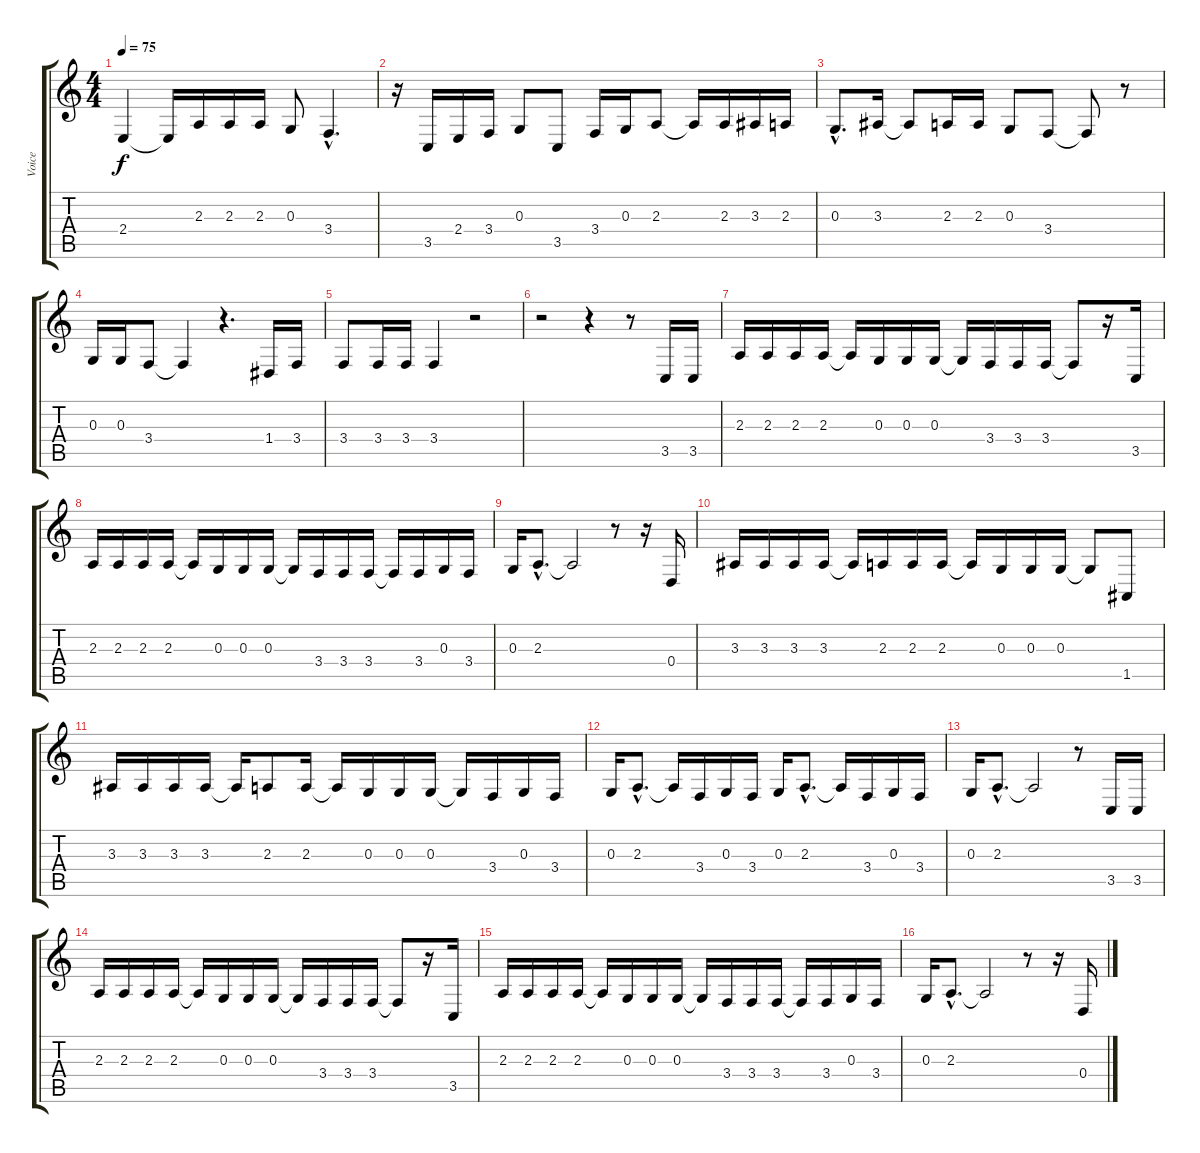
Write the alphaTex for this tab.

\track ("Voice" "Voice") {instrument voiceoohs}
\staff {score tabs}
\tuning (E4 B3 G3 D3 A2 E2) {hide}
\ts (4 4)
\tempo 75
\clef g2
\ks c
2.4.4{dy f} 2.4{t}.16 2.3.16 2.3.16 2.3.16 0.3.8 3.4{hac}.4{d} |
r.16 3.5.16 2.4.16 3.4.16 0.3.8 3.5.8 3.4.16 0.3.16 2.3.8 2.3{t}.16 2.3.16 3.3.16 2.3.16 |
0.3{hac}.8{d} 3.3.16 3.3{t}.8 2.3.16 2.3.16 0.3.8 3.4.8 3.4{t}.8 r.8 |
0.3.16 0.3.16 3.4.8 3.4{t}.4 r.4{d} 1.4.16 3.4.16 |
3.4.8 3.4.16 3.4.16 3.4.4 r.2 |
r.2 r.4 r.8 3.5.16 3.5.16 |
2.3.16 2.3.16 2.3.16 2.3.16 2.3{t}.16 0.3.16 0.3.16 0.3.16 0.3{t}.16 3.4.16 3.4.16 3.4.16 3.4{t}.8 r.16 3.5.16 |
2.3.16 2.3.16 2.3.16 2.3.16 2.3{t}.16 0.3.16 0.3.16 0.3.16 0.3{t}.16 3.4.16 3.4.16 3.4.16 3.4{t}.16 3.4.16 0.3.16 3.4.16 |
0.3.16 2.3{hac}.8{d} 2.3{t}.2 r.8 r.16 0.4.16 |
3.3.16 3.3.16 3.3.16 3.3.16 3.3{t}.16 2.3.16 2.3.16 2.3.16 2.3{t}.16 0.3.16 0.3.16 0.3.16 0.3{t}.8 1.5.8 |
3.3.16 3.3.16 3.3.16 3.3.16 3.3{t}.16 2.3.8 2.3.16 2.3{t}.16 0.3.16 0.3.16 0.3.16 0.3{t}.16 3.4.16 0.3.16 3.4.16 |
0.3.16 2.3{hac}.8{d} 2.3{t}.16 3.4.16 0.3.16 3.4.16 0.3.16 2.3{hac}.8{d} 2.3{t}.16 3.4.16 0.3.16 3.4.16 |
0.3.16 2.3{hac}.8{d} 2.3{t}.2 r.8 3.5.16 3.5.16 |
2.3.16 2.3.16 2.3.16 2.3.16 2.3{t}.16 0.3.16 0.3.16 0.3.16 0.3{t}.16 3.4.16 3.4.16 3.4.16 3.4{t}.8 r.16 3.5.16 |
2.3.16 2.3.16 2.3.16 2.3.16 2.3{t}.16 0.3.16 0.3.16 0.3.16 0.3{t}.16 3.4.16 3.4.16 3.4.16 3.4{t}.16 3.4.16 0.3.16 3.4.16 |
0.3.16 2.3{hac}.8{d} 2.3{t}.2 r.8 r.16 0.4.16
